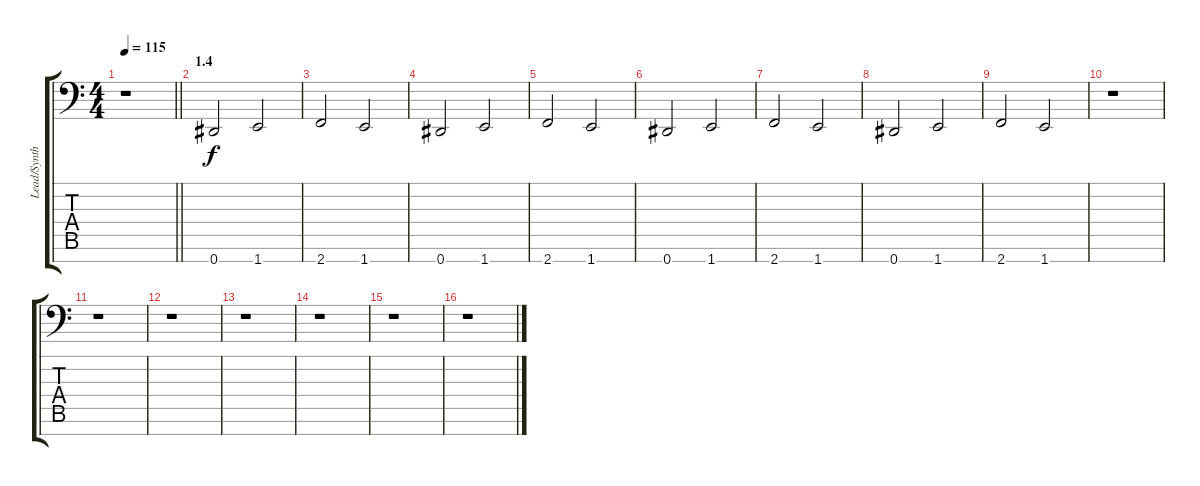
\track ("Lead/Synth" "Lead/Synth") {instrument distortionguitar}
\staff {score tabs}
\tuning (A3 Eb3 B2 Gb2 Db2 Ab1 Eb1) {hide}
\ts (4 4)
\tempo 115
\clef f4
\barLineRight lightlight
\ks c
r.1{dy f} |
\section ("" "1.4")
0.7.2 1.7.2 |
2.7.2 1.7.2 |
0.7.2 1.7.2 |
2.7.2 1.7.2 |
0.7.2 1.7.2 |
2.7.2 1.7.2 |
0.7.2 1.7.2 |
2.7.2 1.7.2 |
r.1 |
r.1 |
r.1 |
r.1 |
r.1 |
r.1 |
r.1
